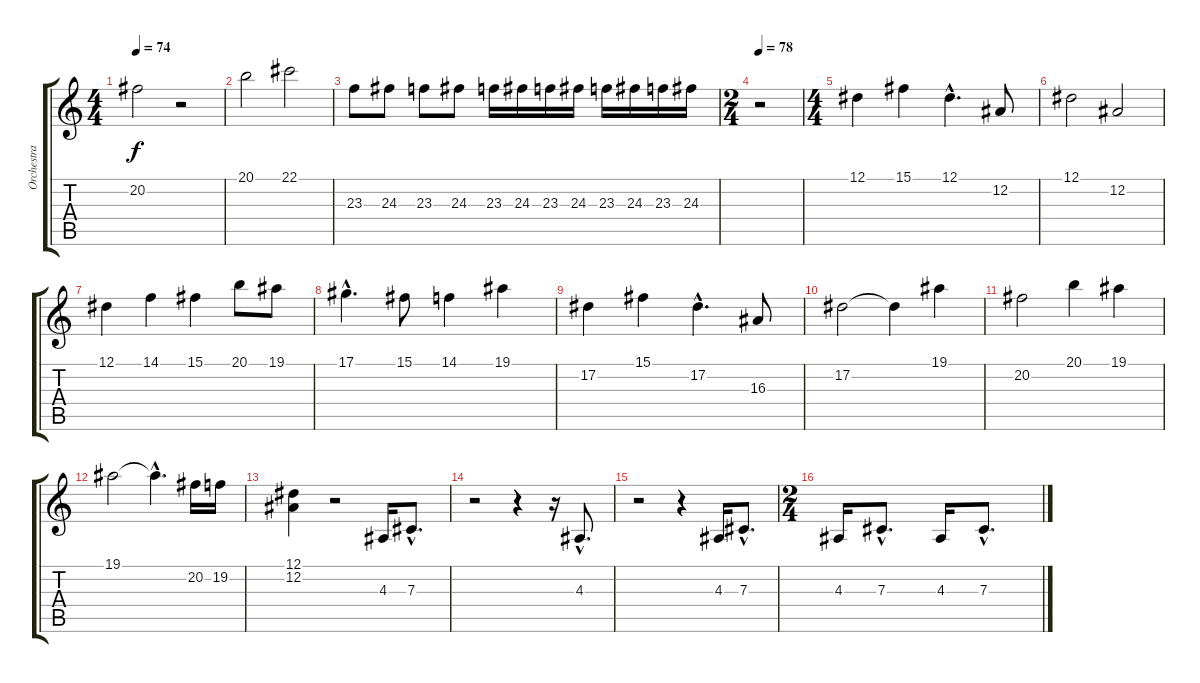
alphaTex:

\track ("Orchestra" "Orchestra") {instrument stringensemble1}
\staff {score tabs}
\tuning (Eb4 Bb3 Gb3 Db3 Ab2 Eb2) {hide}
\ts (4 4)
\tempo 74
\clef g2
\ks c
20.2.2{dy f} r.2 |
20.1.2 22.1.2 |
23.3.8 24.3.8 23.3.8 24.3.8 23.3.16 24.3.16 23.3.16 24.3.16 23.3.16 24.3.16 23.3.16 24.3.16 |
\ts (2 4)
\tempo 78
r.2 |
\ts (4 4)
12.1.4{volume 12} 15.1.4 12.1{hac}.4{d} 12.2.8 |
12.1.2 12.2.2 |
12.1.4 14.1.4 15.1.4 20.1.8 19.1.8 |
17.1{hac}.4{d} 15.1.8 14.1.4 19.1.4 |
17.2.4 15.1.4 17.2{hac}.4{d} 16.3.8 |
17.2.2 17.2{t}.4 19.1.4 |
20.2.2 20.1.4 19.1.4 |
19.1.2 19.1{hac t}.4{d} 20.2.16 19.2.16 |
(12.1 12.2).4{volume 10 instrument trumpet} r.2 4.3.16 7.3{hac}.8{d} |
r.2 r.4 r.16 4.3{hac}.8{d} |
r.2 r.4 4.3.16 7.3{hac}.8{d} |
\ts (2 4)
4.3.16 7.3{hac}.8{d} 4.3.16 7.3{hac}.8{d}
